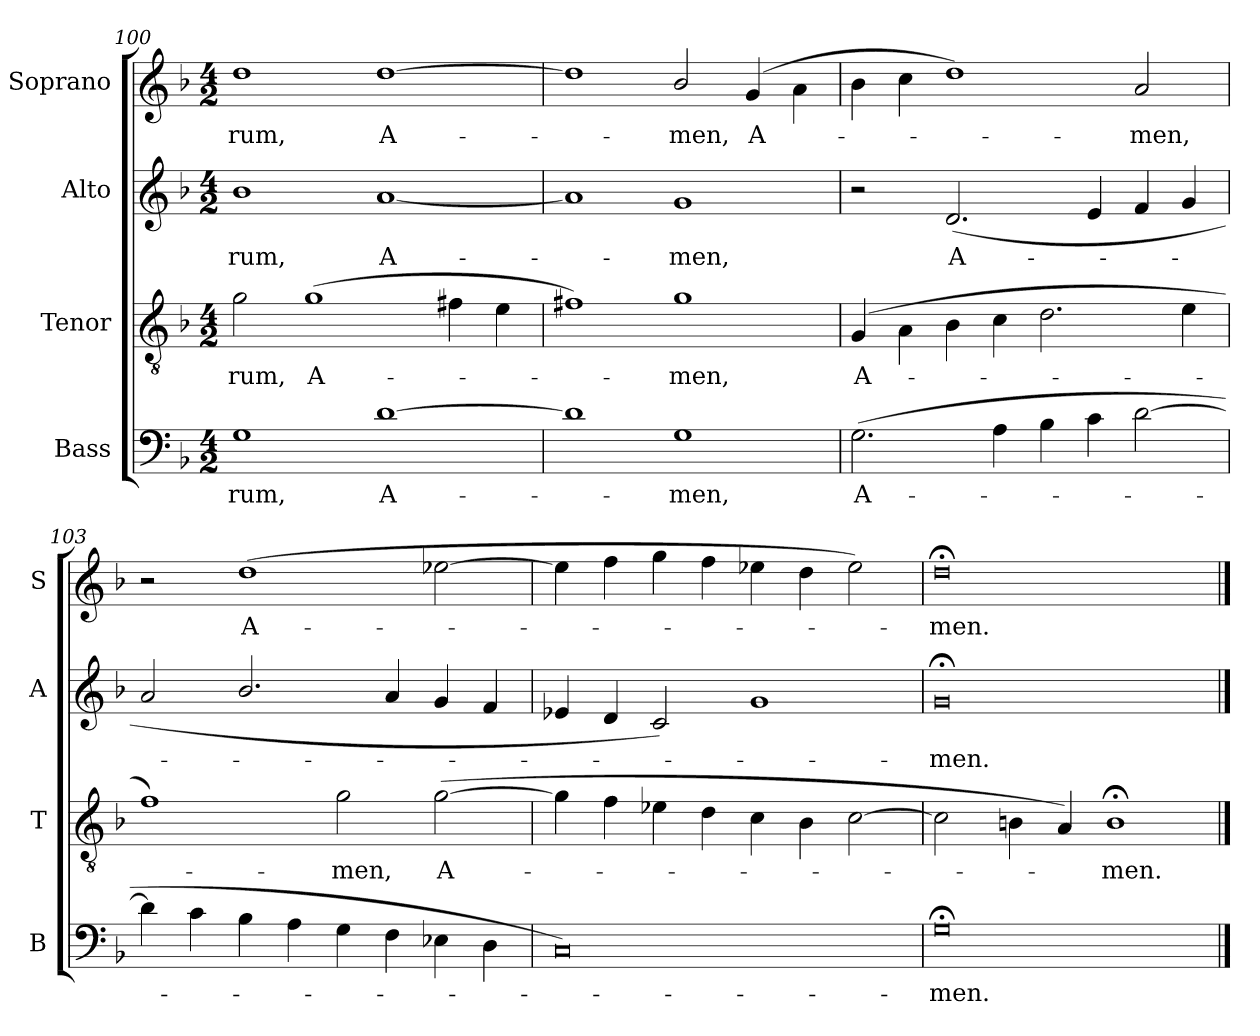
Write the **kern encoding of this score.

**kern	**text	**kern	**text	**kern	**text	**kern	**text
*part4	*part4	*part3	*part3	*part2	*part2	*part1	*part1
*staff4	*staff4	*staff3	*staff3	*staff2	*staff2	*staff1	*staff1
*I"Bass	*	*I"Tenor	*	*I"Alto	*	*I"Soprano	*
*I'B	*	*I'T	*	*I'A	*	*I'S	*
!!LO:LB:g=z
*clefF4	*	*clefGv2	*	*clefG2	*	*clefG2	*
*k[b-]	*	*k[b-]	*	*k[b-]	*	*k[b-]	*
*F:	*	*F:	*	*F:	*	*F:	*
*M4/2	*	*M4/2	*	*M4/2	*	*M4/2	*
=100	=100	=100	=100	=100	=100	=100	=100
!	!LO:LY:b	!	!LO:LY:b	!	!LO:LY:b	!	!LO:LY:b
1G	-rum,	2g	-rum,	1b-	-rum,	1dd	-rum,
!	!	!	!LO:LY:b	!	!	!	!
.	.	(>1g	A-	.	.	.	.
!	!LO:LY:b	!	!	!	!LO:LY:b	!	!LO:LY:b
[1d	A-	.	.	[1a	A-	[1dd	A-
.	.	4f#X	.	.	.	.	.
.	.	4e	.	.	.	.	.
=101	=101	=101	=101	=101	=101	=101	=101
1d]	.	1f#X)	.	1a]	.	1dd]	.
!	!LO:LY:b	!	!LO:LY:b	!	!LO:LY:b	!	!LO:LY:b
1G	men,	1g	men,	1g	men,	2b-/	men,
!	!	!	!	!	!	!	!LO:LY:b
.	.	.	.	.	.	(>4g	A-
.	.	.	.	.	.	4a\	.
=102	=102	=102	=102	=102	=102	=102	=102
!	!LO:LY:b	!	!LO:LY:b	!	!	!	!
(>2.G	A-	(>4G	A-	2r	.	4b-	.
.	.	4A\	.	.	.	4cc	.
!	!	!	!	!	!LO:LY:b	!	!
.	.	4B-	.	(<2.d	A-	1dd)	.
4A	.	4c	.	.	.	.	.
4B-	.	2.d	.	.	.	.	.
4c	.	.	.	4e	.	.	.
!	!	!	!	!	!	!	!LO:LY:b
[2d	.	.	.	4f	.	2a	men,
.	.	4e	.	4g	.	.	.
=103	=103	=103	=103	=103	=103	=103	=103
4d]	.	1f)	.	2a	.	2r	.
4c	.	.	.	.	.	.	.
!	!	!	!	!	!	!	!LO:LY:b
4B-	.	.	.	2.b-/	.	(>1dd	A-
4A	.	.	.	.	.	.	.
!	!	!	!LO:LY:b	!	!	!	!
4G	.	2g	men,	.	.	.	.
4F	.	.	.	4a	.	.	.
!	!	!	!LO:LY:b	!	!	!	!
4E-X	.	(>[2g	A-	4g	.	[2ee-X	.
4D	.	.	.	4f	.	.	.
=104	=104	=104	=104	=104	=104	=104	=104
0C)	.	4g]	.	4e-X	.	4ee-]	.
.	.	4f	.	4d	.	4ff	.
.	.	4e-X	.	2c)	.	4gg	.
.	.	4d	.	.	.	4ff	.
.	.	4c	.	1g	.	4ee-	.
.	.	4B-	.	.	.	4dd	.
.	.	[2c\	.	.	.	2ee-)	.
=105	=105	=105	=105	=105	=105	=105	=105
!	!LO:LY:b	!	!	!	!LO:LY:b	!	!LO:LY:b
0G;<	men.	2c\]	.	0g;<	men.	0dd;<	men.
.	.	4Bn	.	.	.	.	.
.	.	4A)	.	.	.	.	.
!	!	!	!LO:LY:b	!	!	!	!
.	.	1B;<	men.	.	.	.	.
==	==	==	==	==	==	==	==
*-	*-	*-	*-	*-	*-	*-	*-
